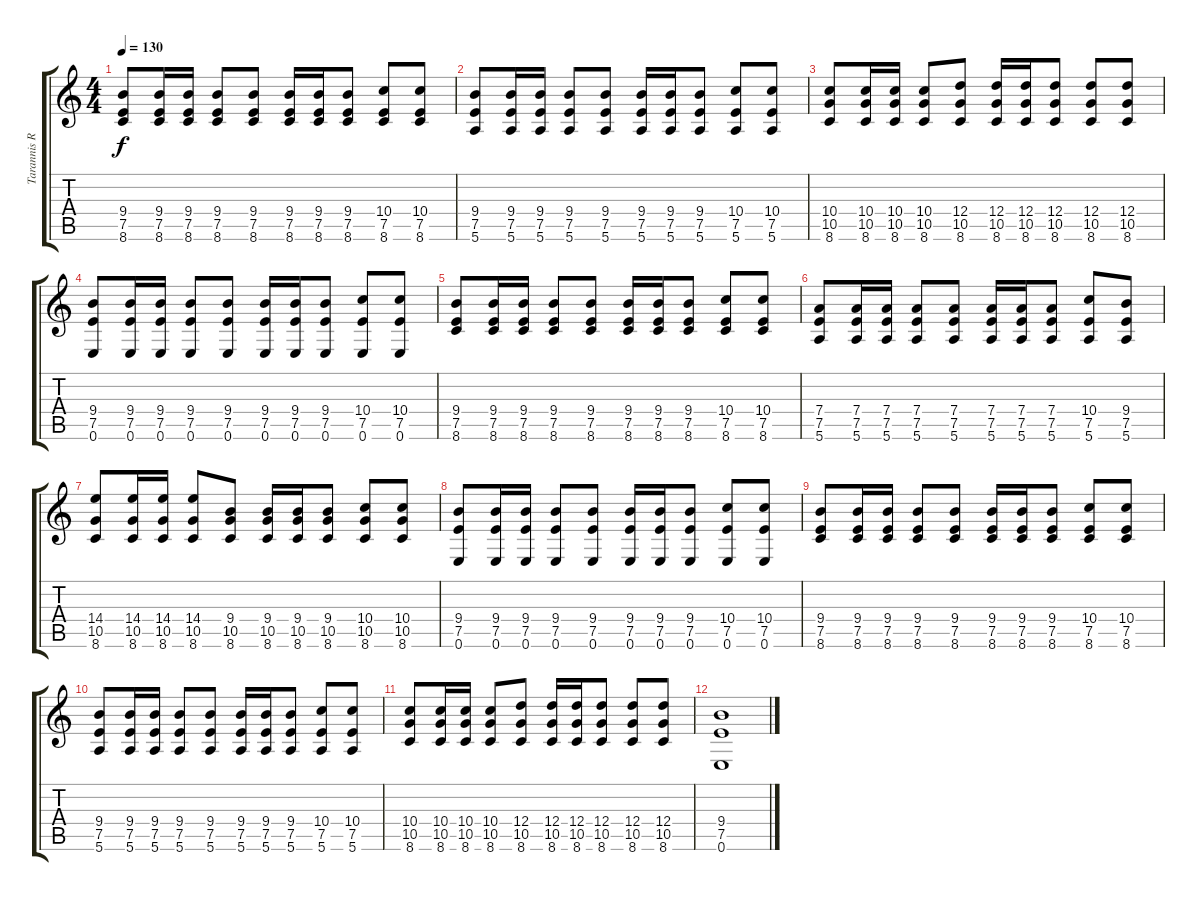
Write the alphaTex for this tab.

\track ("Tarannis Rythm Guitar 2" "Tarannis R") {instrument overdrivenguitar}
\staff {score tabs}
\tuning (E4 B3 G3 D3 A2 E2) {hide}
\ts (4 4)
\tempo 130
\clef g2
\ks c
(9.4 7.5 8.6).8{dy f} (9.4 7.5 8.6).16 (9.4 7.5 8.6).16 (9.4 7.5 8.6).8 (9.4 7.5 8.6).8 (9.4 7.5 8.6).16 (9.4 7.5 8.6).16 (9.4 7.5 8.6).8 (10.4 7.5 8.6).8 (10.4 7.5 8.6).8 |
(9.4 7.5 5.6).8 (9.4 7.5 5.6).16 (9.4 7.5 5.6).16 (9.4 7.5 5.6).8 (9.4 7.5 5.6).8 (9.4 7.5 5.6).16 (9.4 7.5 5.6).16 (9.4 7.5 5.6).8 (10.4 7.5 5.6).8 (10.4 7.5 5.6).8 |
(10.4 10.5 8.6).8 (10.4 10.5 8.6).16 (10.4 10.5 8.6).16 (10.4 10.5 8.6).8 (12.4 10.5 8.6).8 (12.4 10.5 8.6).16 (12.4 10.5 8.6).16 (12.4 10.5 8.6).8 (12.4 10.5 8.6).8 (12.4 10.5 8.6).8 |
(9.4 7.5 0.6).8 (9.4 7.5 0.6).16 (9.4 7.5 0.6).16 (9.4 7.5 0.6).8 (9.4 7.5 0.6).8 (9.4 7.5 0.6).16 (9.4 7.5 0.6).16 (9.4 7.5 0.6).8 (10.4 7.5 0.6).8 (10.4 7.5 0.6).8 |
(9.4 7.5 8.6).8 (9.4 7.5 8.6).16 (9.4 7.5 8.6).16 (9.4 7.5 8.6).8 (9.4 7.5 8.6).8 (9.4 7.5 8.6).16 (9.4 7.5 8.6).16 (9.4 7.5 8.6).8 (10.4 7.5 8.6).8 (10.4 7.5 8.6).8 |
(7.4 7.5 5.6).8 (7.4 7.5 5.6).16 (7.4 7.5 5.6).16 (7.4 7.5 5.6).8 (7.4 7.5 5.6).8 (7.4 7.5 5.6).16 (7.4 7.5 5.6).16 (7.4 7.5 5.6).8 (10.4 7.5 5.6).8 (9.4 7.5 5.6).8 |
(14.4 10.5 8.6).8 (14.4 10.5 8.6).16 (14.4 10.5 8.6).16 (14.4 10.5 8.6).8 (9.4 10.5 8.6).8 (9.4 10.5 8.6).16 (9.4 10.5 8.6).16 (9.4 10.5 8.6).8 (10.4 10.5 8.6).8 (10.4 10.5 8.6).8 |
(9.4 7.5 0.6).8 (9.4 7.5 0.6).16 (9.4 7.5 0.6).16 (9.4 7.5 0.6).8 (9.4 7.5 0.6).8 (9.4 7.5 0.6).16 (9.4 7.5 0.6).16 (9.4 7.5 0.6).8 (10.4 7.5 0.6).8 (10.4 7.5 0.6).8 |
(9.4 7.5 8.6).8 (9.4 7.5 8.6).16 (9.4 7.5 8.6).16 (9.4 7.5 8.6).8 (9.4 7.5 8.6).8 (9.4 7.5 8.6).16 (9.4 7.5 8.6).16 (9.4 7.5 8.6).8 (10.4 7.5 8.6).8 (10.4 7.5 8.6).8 |
(9.4 7.5 5.6).8 (9.4 7.5 5.6).16 (9.4 7.5 5.6).16 (9.4 7.5 5.6).8 (9.4 7.5 5.6).8 (9.4 7.5 5.6).16 (9.4 7.5 5.6).16 (9.4 7.5 5.6).8 (10.4 7.5 5.6).8 (10.4 7.5 5.6).8 |
(10.4 10.5 8.6).8 (10.4 10.5 8.6).16 (10.4 10.5 8.6).16 (10.4 10.5 8.6).8 (12.4 10.5 8.6).8 (12.4 10.5 8.6).16 (12.4 10.5 8.6).16 (12.4 10.5 8.6).8 (12.4 10.5 8.6).8 (12.4 10.5 8.6).8 |
(9.4 7.5 0.6).1
